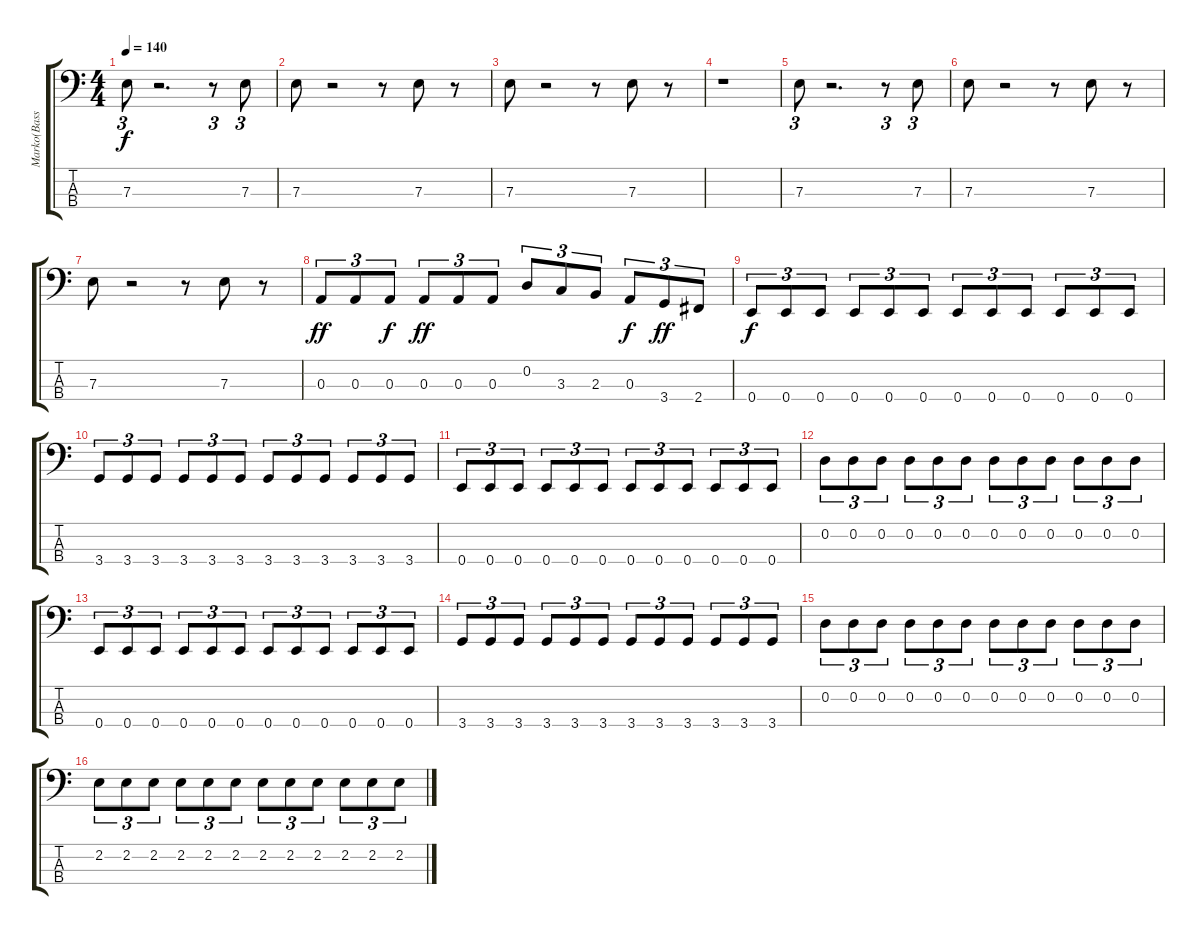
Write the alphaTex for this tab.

\track ("Marko(Bass)" "Marko(Bass") {instrument electricbassfinger}
\staff {score tabs}
\tuning (G2 D2 A1 E1) {hide}
\ts (4 4)
\tempo 140
\clef f4
\ks c
7.3.8{tu (3 2) dy f} r.2{d} r.8{tu (3 2)} 7.3.8{tu (3 2)} |
7.3.8 r.2 r.8 7.3.8 r.8 |
7.3.8 r.2 r.8 7.3.8 r.8 |
r.1 |
7.3.8{tu (3 2)} r.2{d} r.8{tu (3 2)} 7.3.8{tu (3 2)} |
7.3.8 r.2 r.8 7.3.8 r.8 |
7.3.8 r.2 r.8 7.3.8 r.8 |
0.3.8{tu (3 2) dy ff} 0.3.8{tu (3 2)} 0.3.8{tu (3 2) dy f} 0.3.8{tu (3 2) dy ff} 0.3.8{tu (3 2)} 0.3.8{tu (3 2)} 0.2.8{tu (3 2)} 3.3.8{tu (3 2)} 2.3.8{tu (3 2)} 0.3.8{tu (3 2) dy f} 3.4.8{tu (3 2) dy ff} 2.4.8{tu (3 2)} |
0.4.8{tu (3 2) dy f} 0.4.8{tu (3 2)} 0.4.8{tu (3 2)} 0.4.8{tu (3 2)} 0.4.8{tu (3 2)} 0.4.8{tu (3 2)} 0.4.8{tu (3 2)} 0.4.8{tu (3 2)} 0.4.8{tu (3 2)} 0.4.8{tu (3 2)} 0.4.8{tu (3 2)} 0.4.8{tu (3 2)} |
3.4.8{tu (3 2)} 3.4.8{tu (3 2)} 3.4.8{tu (3 2)} 3.4.8{tu (3 2)} 3.4.8{tu (3 2)} 3.4.8{tu (3 2)} 3.4.8{tu (3 2)} 3.4.8{tu (3 2)} 3.4.8{tu (3 2)} 3.4.8{tu (3 2)} 3.4.8{tu (3 2)} 3.4.8{tu (3 2)} |
0.4.8{tu (3 2)} 0.4.8{tu (3 2)} 0.4.8{tu (3 2)} 0.4.8{tu (3 2)} 0.4.8{tu (3 2)} 0.4.8{tu (3 2)} 0.4.8{tu (3 2)} 0.4.8{tu (3 2)} 0.4.8{tu (3 2)} 0.4.8{tu (3 2)} 0.4.8{tu (3 2)} 0.4.8{tu (3 2)} |
0.2.8{tu (3 2)} 0.2.8{tu (3 2)} 0.2.8{tu (3 2)} 0.2.8{tu (3 2)} 0.2.8{tu (3 2)} 0.2.8{tu (3 2)} 0.2.8{tu (3 2)} 0.2.8{tu (3 2)} 0.2.8{tu (3 2)} 0.2.8{tu (3 2)} 0.2.8{tu (3 2)} 0.2.8{tu (3 2)} |
0.4.8{tu (3 2)} 0.4.8{tu (3 2)} 0.4.8{tu (3 2)} 0.4.8{tu (3 2)} 0.4.8{tu (3 2)} 0.4.8{tu (3 2)} 0.4.8{tu (3 2)} 0.4.8{tu (3 2)} 0.4.8{tu (3 2)} 0.4.8{tu (3 2)} 0.4.8{tu (3 2)} 0.4.8{tu (3 2)} |
3.4.8{tu (3 2)} 3.4.8{tu (3 2)} 3.4.8{tu (3 2)} 3.4.8{tu (3 2)} 3.4.8{tu (3 2)} 3.4.8{tu (3 2)} 3.4.8{tu (3 2)} 3.4.8{tu (3 2)} 3.4.8{tu (3 2)} 3.4.8{tu (3 2)} 3.4.8{tu (3 2)} 3.4.8{tu (3 2)} |
0.2.8{tu (3 2)} 0.2.8{tu (3 2)} 0.2.8{tu (3 2)} 0.2.8{tu (3 2)} 0.2.8{tu (3 2)} 0.2.8{tu (3 2)} 0.2.8{tu (3 2)} 0.2.8{tu (3 2)} 0.2.8{tu (3 2)} 0.2.8{tu (3 2)} 0.2.8{tu (3 2)} 0.2.8{tu (3 2)} |
2.2.8{tu (3 2)} 2.2.8{tu (3 2)} 2.2.8{tu (3 2)} 2.2.8{tu (3 2)} 2.2.8{tu (3 2)} 2.2.8{tu (3 2)} 2.2.8{tu (3 2)} 2.2.8{tu (3 2)} 2.2.8{tu (3 2)} 2.2.8{tu (3 2)} 2.2.8{tu (3 2)} 2.2.8{tu (3 2)}
